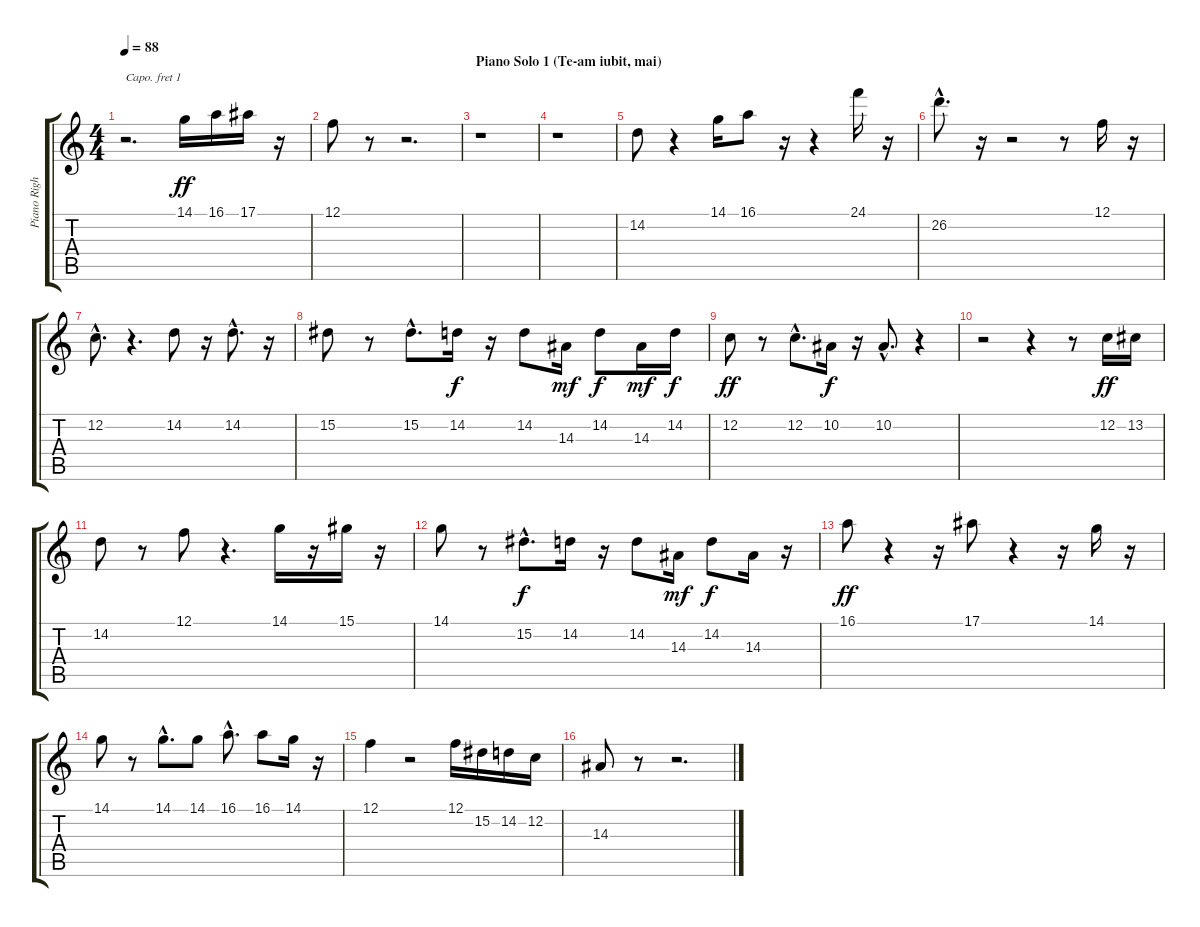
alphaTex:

\track ("Piano Right Hand" "Piano Righ") {instrument electricgrandpiano}
\staff {score tabs}
\capo 1
\tuning (E4 B3 G3 D3 A2 E2) {hide}
\ts (4 4)
\tempo 88
\clef g2
\ks c
r.2{d dy ff} 14.1.16 16.1.16 17.1.16 r.16 |
12.1.8 r.8 r.2{d} |
\section ("" "Piano Solo 1 (Te-am iubit, mai)")
r.1 |
r.1 |
14.2.8 r.4 14.1.16 16.1.8 r.16 r.4 24.1.16 r.16 |
26.2{hac}.8{d} r.16 r.2 r.8 12.1.16 r.16 |
12.2{hac}.8{d} r.4{d} 14.2.8 r.16 14.2{hac}.8{d} r.16 |
15.2.8 r.8 15.2{hac}.8{d} 14.2.16{dy f} r.16 14.2.8 14.3.16{dy mf} 14.2.8{dy f} 14.3.16{dy mf} 14.2.16{dy f} |
12.2.8{dy ff} r.8 12.2{hac}.8{d} 10.2.16{dy f} r.16 10.2{hac}.8{d} r.4 |
r.2 r.4 r.8 12.2.16{dy ff} 13.2.16 |
14.2.8 r.8 12.1.8 r.4{d} 14.1.16 r.16 15.1.16 r.16 |
14.1.8 r.8 15.2{hac}.8{d dy f} 14.2.16 r.16 14.2.8 14.3.16{dy mf} 14.2.8{dy f} 14.3.16 r.16 |
16.1.8{dy ff} r.4 r.16 17.1.8 r.4 r.16 14.1.16 r.16 |
14.1.8 r.8 14.1{hac}.8{d} 14.1.8 16.1{hac}.8{d} 16.1.8 14.1.16 r.16 |
12.1.4 r.2 12.1.16 15.2.16 14.2.16 12.2.16 |
14.3.8 r.8 r.2{d}
